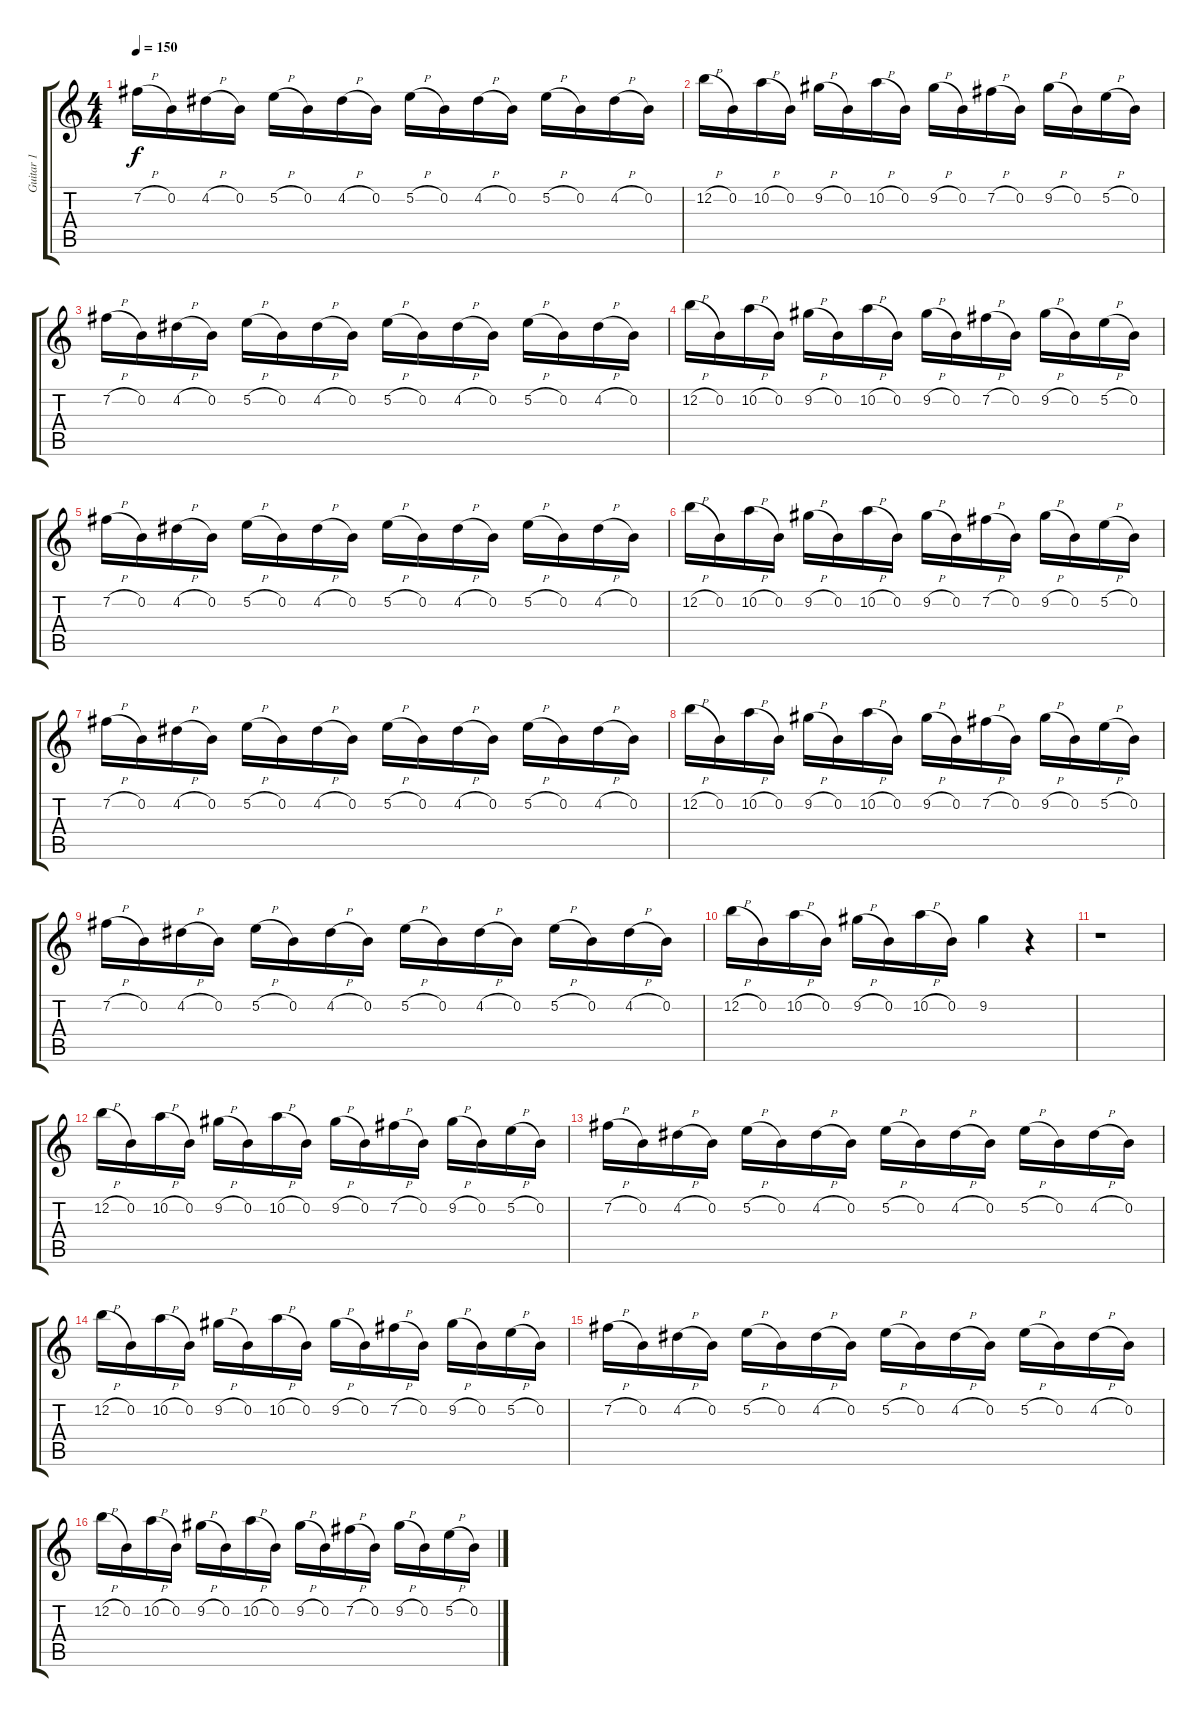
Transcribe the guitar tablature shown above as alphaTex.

\track ("Guitar 1" "Guitar 1") {instrument synthbass1}
\staff {score tabs}
\tuning (E4 B3 G3 D3 A2 E2) {hide}
\ts (4 4)
\tempo 150
\clef g2
\ks c
7.2{h}.16{dy f} 0.2.16 4.2{h}.16 0.2.16 5.2{h}.16 0.2.16 4.2{h}.16 0.2.16 5.2{h}.16 0.2.16 4.2{h}.16 0.2.16 5.2{h}.16 0.2.16 4.2{h}.16 0.2.16 |
12.2{h}.16 0.2.16 10.2{h}.16 0.2.16 9.2{h}.16 0.2.16 10.2{h}.16 0.2.16 9.2{h}.16 0.2.16 7.2{h}.16 0.2.16 9.2{h}.16 0.2.16 5.2{h}.16 0.2.16 |
7.2{h}.16 0.2.16 4.2{h}.16 0.2.16 5.2{h}.16 0.2.16 4.2{h}.16 0.2.16 5.2{h}.16 0.2.16 4.2{h}.16 0.2.16 5.2{h}.16 0.2.16 4.2{h}.16 0.2.16 |
12.2{h}.16 0.2.16 10.2{h}.16 0.2.16 9.2{h}.16 0.2.16 10.2{h}.16 0.2.16 9.2{h}.16 0.2.16 7.2{h}.16 0.2.16 9.2{h}.16 0.2.16 5.2{h}.16 0.2.16 |
7.2{h}.16 0.2.16 4.2{h}.16 0.2.16 5.2{h}.16 0.2.16 4.2{h}.16 0.2.16 5.2{h}.16 0.2.16 4.2{h}.16 0.2.16 5.2{h}.16 0.2.16 4.2{h}.16 0.2.16 |
12.2{h}.16 0.2.16 10.2{h}.16 0.2.16 9.2{h}.16 0.2.16 10.2{h}.16 0.2.16 9.2{h}.16 0.2.16 7.2{h}.16 0.2.16 9.2{h}.16 0.2.16 5.2{h}.16 0.2.16 |
7.2{h}.16 0.2.16 4.2{h}.16 0.2.16 5.2{h}.16 0.2.16 4.2{h}.16 0.2.16 5.2{h}.16 0.2.16 4.2{h}.16 0.2.16 5.2{h}.16 0.2.16 4.2{h}.16 0.2.16 |
12.2{h}.16 0.2.16 10.2{h}.16 0.2.16 9.2{h}.16 0.2.16 10.2{h}.16 0.2.16 9.2{h}.16 0.2.16 7.2{h}.16 0.2.16 9.2{h}.16 0.2.16 5.2{h}.16 0.2.16 |
7.2{h}.16 0.2.16 4.2{h}.16 0.2.16 5.2{h}.16 0.2.16 4.2{h}.16 0.2.16 5.2{h}.16 0.2.16 4.2{h}.16 0.2.16 5.2{h}.16 0.2.16 4.2{h}.16 0.2.16 |
12.2{h}.16 0.2.16 10.2{h}.16 0.2.16 9.2{h}.16 0.2.16 10.2{h}.16 0.2.16 9.2.4 r.4 |
r.1 |
12.2{h}.16 0.2.16 10.2{h}.16 0.2.16 9.2{h}.16 0.2.16 10.2{h}.16 0.2.16 9.2{h}.16 0.2.16 7.2{h}.16 0.2.16 9.2{h}.16 0.2.16 5.2{h}.16 0.2.16 |
7.2{h}.16 0.2.16 4.2{h}.16 0.2.16 5.2{h}.16 0.2.16 4.2{h}.16 0.2.16 5.2{h}.16 0.2.16 4.2{h}.16 0.2.16 5.2{h}.16 0.2.16 4.2{h}.16 0.2.16 |
12.2{h}.16 0.2.16 10.2{h}.16 0.2.16 9.2{h}.16 0.2.16 10.2{h}.16 0.2.16 9.2{h}.16 0.2.16 7.2{h}.16 0.2.16 9.2{h}.16 0.2.16 5.2{h}.16 0.2.16 |
7.2{h}.16 0.2.16 4.2{h}.16 0.2.16 5.2{h}.16 0.2.16 4.2{h}.16 0.2.16 5.2{h}.16 0.2.16 4.2{h}.16 0.2.16 5.2{h}.16 0.2.16 4.2{h}.16 0.2.16 |
12.2{h}.16 0.2.16 10.2{h}.16 0.2.16 9.2{h}.16 0.2.16 10.2{h}.16 0.2.16 9.2{h}.16 0.2.16 7.2{h}.16 0.2.16 9.2{h}.16 0.2.16 5.2{h}.16 0.2.16
